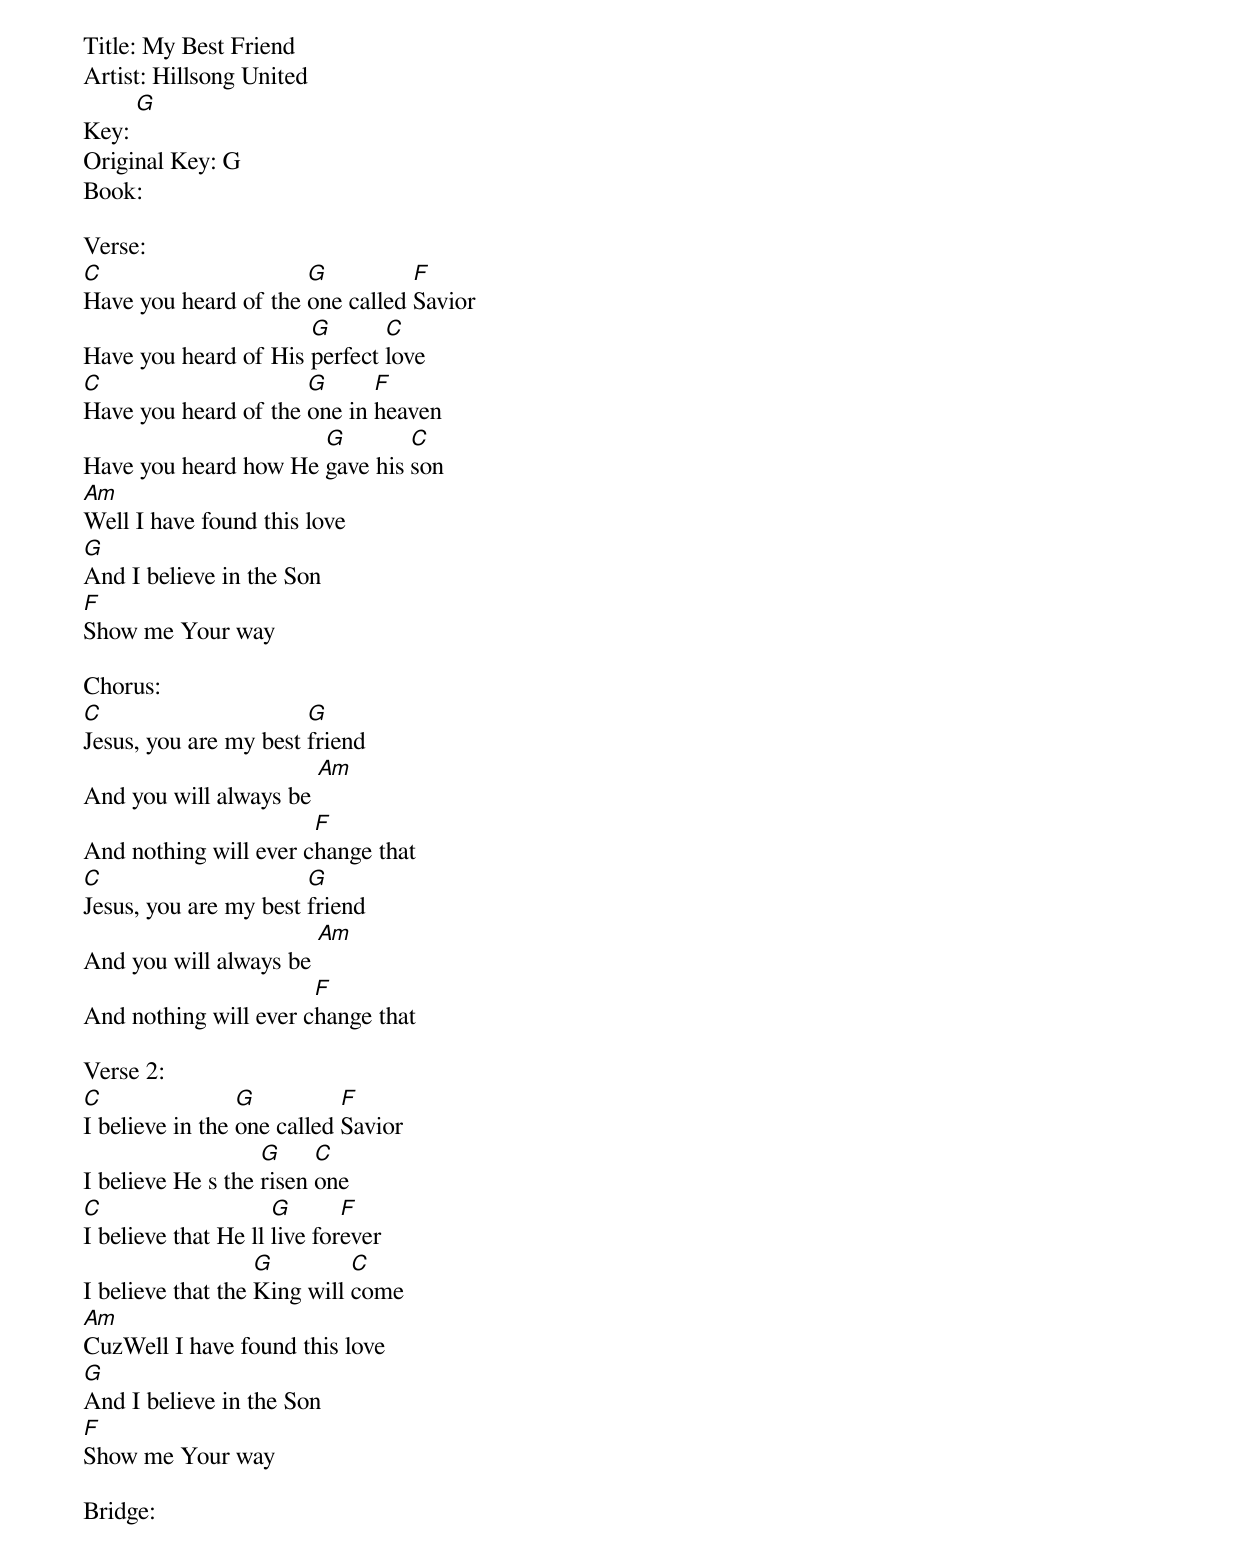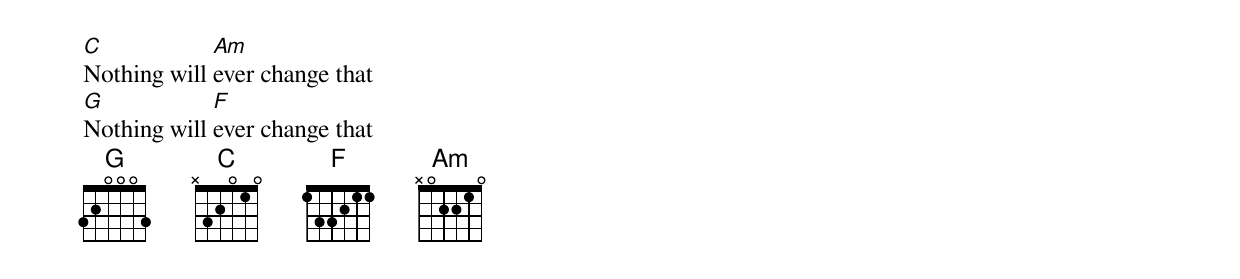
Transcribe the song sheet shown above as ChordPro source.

Title: My Best Friend
Artist: Hillsong United
Key: [G]
Original Key: G
Book:

Verse:
[C]Have you heard of the [G]one called [F]Savior
Have you heard of His [G]perfect [C]love
[C]Have you heard of the [G]one in [F]heaven
Have you heard how He [G]gave his [C]son
[Am]Well I have found this love
[G]And I believe in the Son
[F]Show me Your way

Chorus:
[C]Jesus, you are my best [G]friend
And you will always be [Am]
And nothing will ever c[F]hange that
[C]Jesus, you are my best [G]friend
And you will always be [Am]
And nothing will ever c[F]hange that

Verse 2:
[C]I believe in the [G]one called [F]Savior
I believe He s the [G]risen [C]one
[C]I believe that He ll [G]live for[F]ever
I believe that the [G]King will [C]come
[Am]CuzWell I have found this love
[G]And I believe in the Son
[F]Show me Your way

Bridge:
[C]Nothing will [Am]ever change that
[G]Nothing will [F]ever change that
